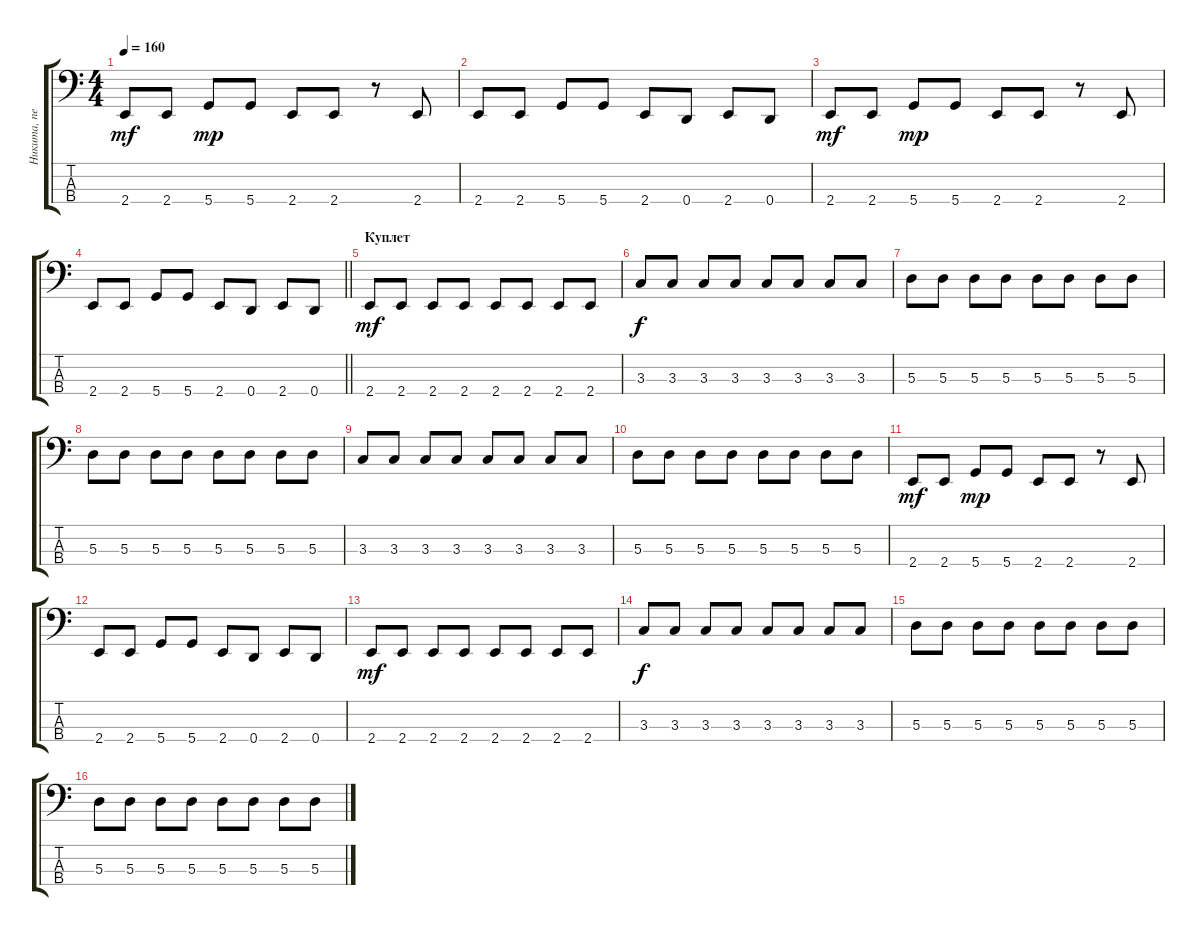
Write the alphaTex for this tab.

\track ("Никита, перестрой гитару" "Никита, пе") {instrument electricbasspick}
\staff {score tabs}
\tuning (G2 D2 A1 D1) {hide}
\ts (4 4)
\tempo 160
\clef f4
\ks c
2.4.8{dy mf} 2.4.8 5.4.8{dy mp} 5.4.8 2.4.8 2.4.8 r.8 2.4.8 |
2.4.8 2.4.8 5.4.8 5.4.8 2.4.8 0.4.8 2.4.8 0.4.8 |
2.4.8{dy mf} 2.4.8 5.4.8{dy mp} 5.4.8 2.4.8 2.4.8 r.8 2.4.8 |
\barLineRight lightlight
2.4.8 2.4.8 5.4.8 5.4.8 2.4.8 0.4.8 2.4.8 0.4.8 |
\section ("" "Куплет")
2.4.8{dy mf} 2.4.8 2.4.8 2.4.8 2.4.8 2.4.8 2.4.8 2.4.8 |
3.3.8{dy f} 3.3.8 3.3.8 3.3.8 3.3.8 3.3.8 3.3.8 3.3.8 |
5.3.8 5.3.8 5.3.8 5.3.8 5.3.8 5.3.8 5.3.8 5.3.8 |
5.3.8 5.3.8 5.3.8 5.3.8 5.3.8 5.3.8 5.3.8 5.3.8 |
3.3.8 3.3.8 3.3.8 3.3.8 3.3.8 3.3.8 3.3.8 3.3.8 |
5.3.8 5.3.8 5.3.8 5.3.8 5.3.8 5.3.8 5.3.8 5.3.8 |
2.4.8{dy mf} 2.4.8 5.4.8{dy mp} 5.4.8 2.4.8 2.4.8 r.8 2.4.8 |
2.4.8 2.4.8 5.4.8 5.4.8 2.4.8 0.4.8 2.4.8 0.4.8 |
2.4.8{dy mf} 2.4.8 2.4.8 2.4.8 2.4.8 2.4.8 2.4.8 2.4.8 |
3.3.8{dy f} 3.3.8 3.3.8 3.3.8 3.3.8 3.3.8 3.3.8 3.3.8 |
5.3.8 5.3.8 5.3.8 5.3.8 5.3.8 5.3.8 5.3.8 5.3.8 |
5.3.8 5.3.8 5.3.8 5.3.8 5.3.8 5.3.8 5.3.8 5.3.8
